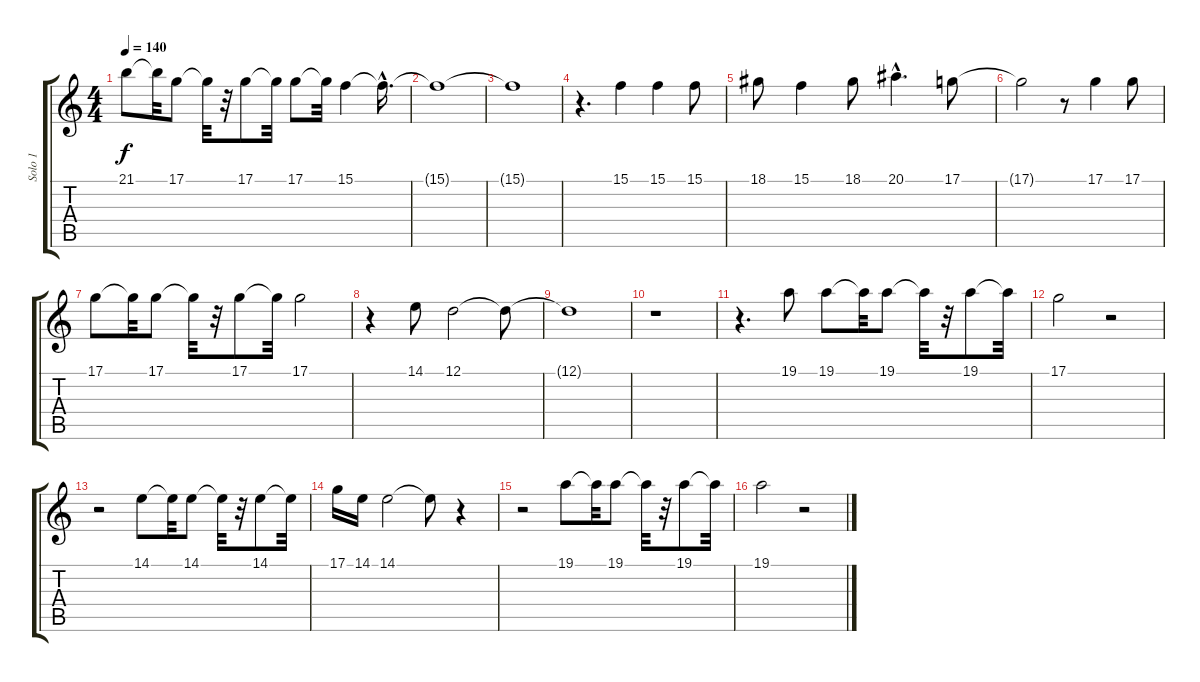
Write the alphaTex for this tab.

\track ("Solo 1" "Solo 1") {instrument trumpet}
\staff {score tabs}
\tuning (D4 A3 F3 C3 G2 D2) {hide}
\ts (4 4)
\tempo 140
\clef g2
\ks c
21.1.8{dy f} 21.1{t}.32 17.1.8 17.1{t}.32 r.32 17.1.8 17.1{t}.32 17.1.8 17.1{t}.32 15.1.4 15.1{hac t}.16{d} |
15.1{t}.1 |
15.1{t}.1 |
r.4{d} 15.1.4 15.1.4 15.1.8 |
18.1.8 15.1.4 18.1.8 20.1{hac}.4{d} 17.1.8 |
17.1{t}.2 r.8 17.1.4 17.1.8 |
17.1.8 17.1{t}.32 17.1.8 17.1{t}.32 r.32 17.1.8 17.1{t}.32 17.1.2 |
r.4 14.1.8 12.1.2 12.1{t}.8 |
12.1{t}.1 |
r.1 |
r.4{d} 19.1.8 19.1.8 19.1{t}.32 19.1.8 19.1{t}.32 r.32 19.1.8 19.1{t}.32 |
17.1.2 r.2 |
r.2 14.1.8{volume 16} 14.1{t}.32 14.1.8 14.1{t}.32 r.32 14.1.8 14.1{t}.32 |
17.1.16 14.1.16 14.1.2 14.1{t}.8 r.4 |
r.2 19.1.8 19.1{t}.32 19.1.8 19.1{t}.32 r.32 19.1.8 19.1{t}.32 |
19.1.2 r.2
